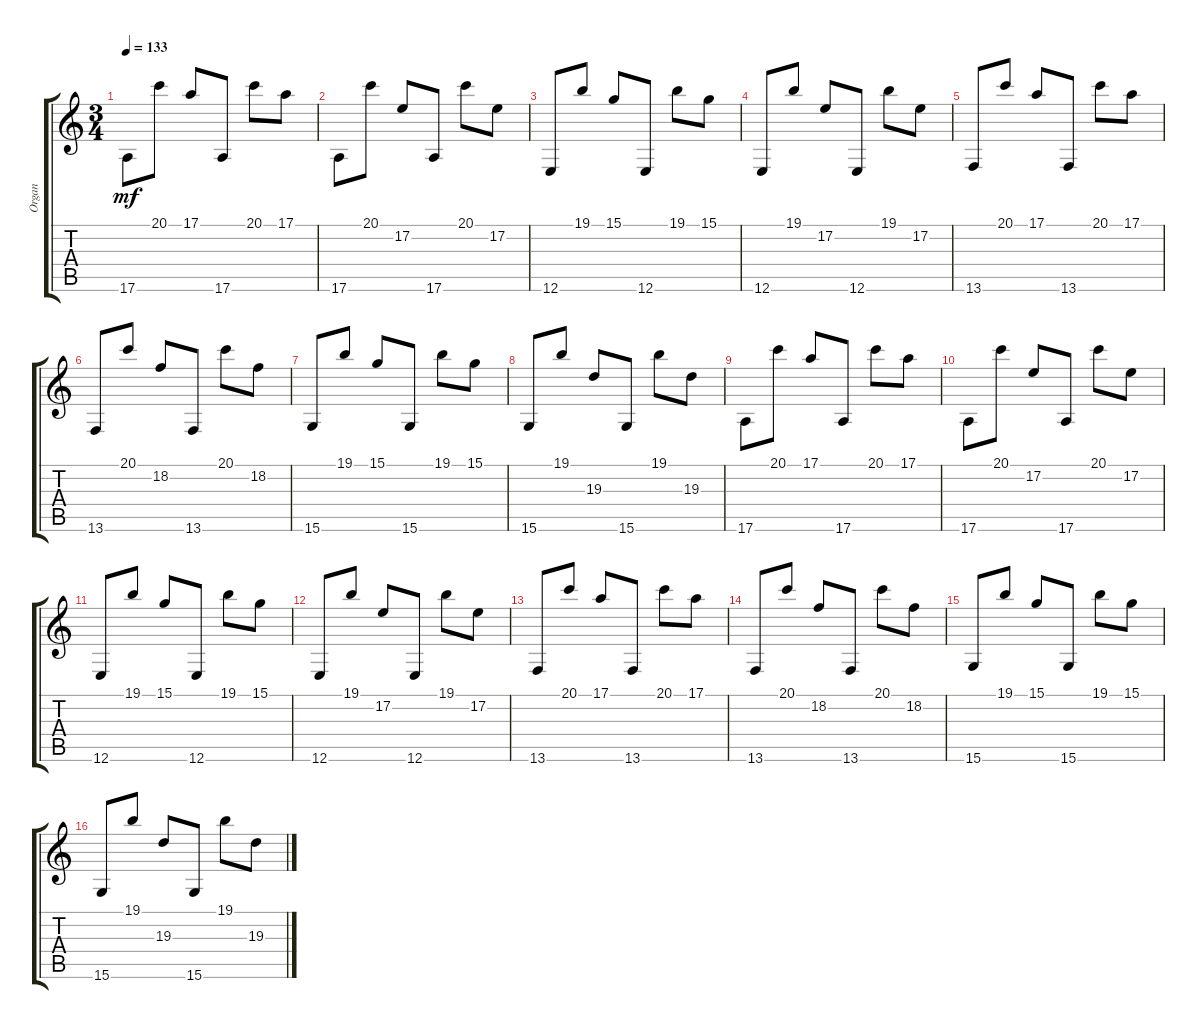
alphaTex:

\track ("Organ" "Organ") {instrument drawbarorgan}
\staff {score tabs}
\tuning (E4 B3 G3 D3 A2 E2) {hide}
\ts (3 4)
\tempo 133
\clef g2
\ks c
17.6.8{dy mf} 20.1.8 17.1.8 17.6.8 20.1.8 17.1.8 |
17.6.8 20.1.8 17.2.8 17.6.8 20.1.8 17.2.8 |
12.6.8 19.1.8 15.1.8 12.6.8 19.1.8 15.1.8 |
12.6.8 19.1.8 17.2.8 12.6.8 19.1.8 17.2.8 |
13.6.8 20.1.8 17.1.8 13.6.8 20.1.8 17.1.8 |
13.6.8 20.1.8 18.2.8 13.6.8 20.1.8 18.2.8 |
15.6.8 19.1.8 15.1.8 15.6.8 19.1.8 15.1.8 |
15.6.8 19.1.8 19.3.8 15.6.8 19.1.8 19.3.8 |
17.6.8 20.1.8 17.1.8 17.6.8 20.1.8 17.1.8 |
17.6.8 20.1.8 17.2.8 17.6.8 20.1.8 17.2.8 |
12.6.8 19.1.8 15.1.8 12.6.8 19.1.8 15.1.8 |
12.6.8 19.1.8 17.2.8 12.6.8 19.1.8 17.2.8 |
13.6.8 20.1.8 17.1.8 13.6.8 20.1.8 17.1.8 |
13.6.8 20.1.8 18.2.8 13.6.8 20.1.8 18.2.8 |
15.6.8 19.1.8 15.1.8 15.6.8 19.1.8 15.1.8 |
15.6.8 19.1.8 19.3.8 15.6.8 19.1.8 19.3.8
